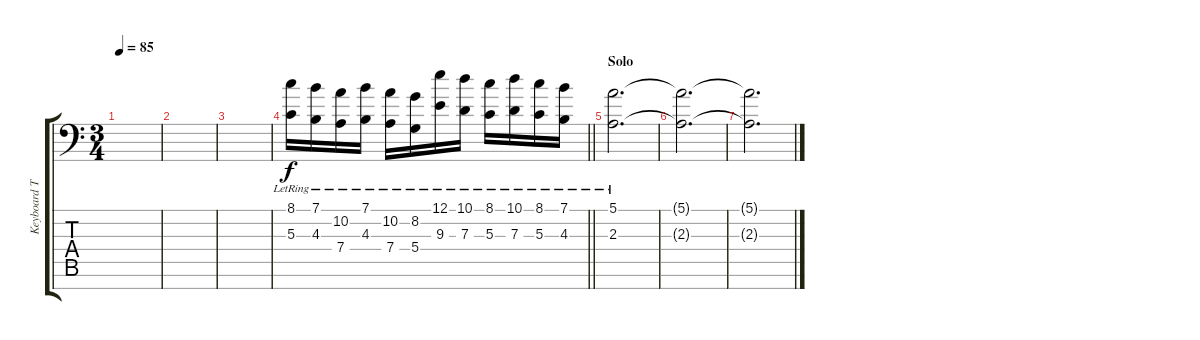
\track ("Keyboard Treble (Ahmed)" "Keyboard T") {instrument stringensemble1}
\staff {score tabs}
\tuning (E4 B3 G3 D3 A2 E2 A1) {hide}
\ts (3 4)
\tempo 85
\clef f4
\ks c
|
|
|
\barLineRight lightlight
(8.1{lr} 5.3).16 (7.1{lr} 4.3).16 (10.2{lr} 7.4).16 (7.1{lr} 4.3).16 (10.2{lr} 7.4).16 (8.2{lr} 5.4).16 (12.1{lr} 9.3).16 (10.1{lr} 7.3).16 (8.1{lr} 5.3).16 (10.1{lr} 7.3).16 (8.1{lr} 5.3).16 (7.1{lr} 4.3).16 |
\section ("" "Solo")
(5.1{lr} 2.3).2{d} |
(5.1{t} 2.3{t}).2{d volume 0} |
(5.1{t} 2.3{t}).2{d}
